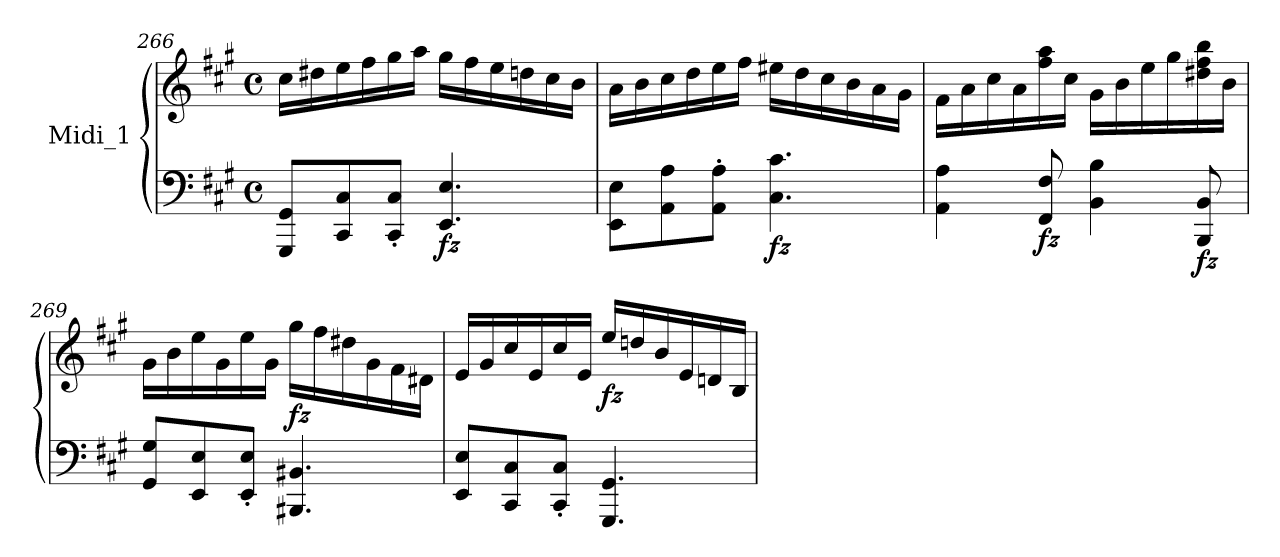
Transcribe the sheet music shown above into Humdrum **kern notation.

**kern	**kern	**dynam
*part1	*part1	*part1
*staff2	*staff1	*staff1/2
*I"Midi_1	*	*
*clefF4	*clefG2	*
*k[f#c#g#]	*k[f#c#g#]	*
*A:	*A:	*
*M4/4	*M4/4	*
*met(c)	*met(c)	*
=266	=266	=266
8GGG#/ 8GG#/L	16cc#\LL	.
.	16dd#X\	.
8CC#/ 8C#/	16ee\	.
.	16ff#\	.
8CC#/' 8C#/'J	16gg#\	.
.	16aa\JJ	.
!	!	!LO:DY:b=2
4.EE/ 4.E/	16gg#\LL	fz
.	16ff#\	.
.	16ee\	.
.	16ddn\	.
.	16cc#\	.
.	16b\JJ	.
=267	=267	=267
8EE\ 8E\L	16a\LL	.
.	16b\	.
8AA\ 8A\	16cc#\	.
.	16dd\	.
8AA\' 8A\'J	16ee\	.
.	16ff#\JJ	.
!	!	!LO:DY:b=2
4.C#\ 4.c#\	16ee#X\LL	fz
.	16dd\	.
.	16cc#\	.
.	16b\	.
.	16a\	.
.	16g#\JJ	.
!!LO:LB:g=z
=268	=268	=268
4AA\ 4A\	16f#\LL	.
.	16a\	.
.	16cc#\	.
.	16a\	.
!	!	!LO:DY:b=2
8FF#/ 8F#/	16ff#\ 16aa\	fz
.	16cc#\JJ	.
4BB\ 4B\	16g#\LL	.
.	16b\	.
.	16ee\	.
.	16gg#\	.
!	!	!LO:DY:b=2
8BBB/ 8BB/	16dd#X\ 16ff#\ 16bb\	fz
.	16b\JJ	.
!!LO:LB:g=z
=269	=269	=269
*	*MM85	*
8GG#/ 8G#/L	16g#\LL	.
.	16b\	.
8EE/ 8E/	16ee\	.
.	16g#\	.
8EE/' 8E/'J	16ee\	.
.	16g#\JJ	.
!	!	!LO:DY:b
4.BBB#X/ 4.BB#X/	16gg#\LL	fz
.	16ff#\	.
.	16dd#X\	.
.	16g#\	.
.	16f#\	.
.	16d#X\JJ	.
=270	=270	=270
8EE/ 8E/L	16e/LL	.
.	16g#/	.
8CC#/ 8C#/	16cc#/	.
.	16e/	.
8CC#/' 8C#/'J	16cc#/	.
.	16e/JJ	.
!	!	!LO:DY:b
4.GGG#/ 4.GG#/	16ee/LL	fz
.	16ddni/	.
.	16b/	.
.	16e/	.
.	16dni/	.
.	16B/JJ	.
=	=	=
*-	*-	*-
